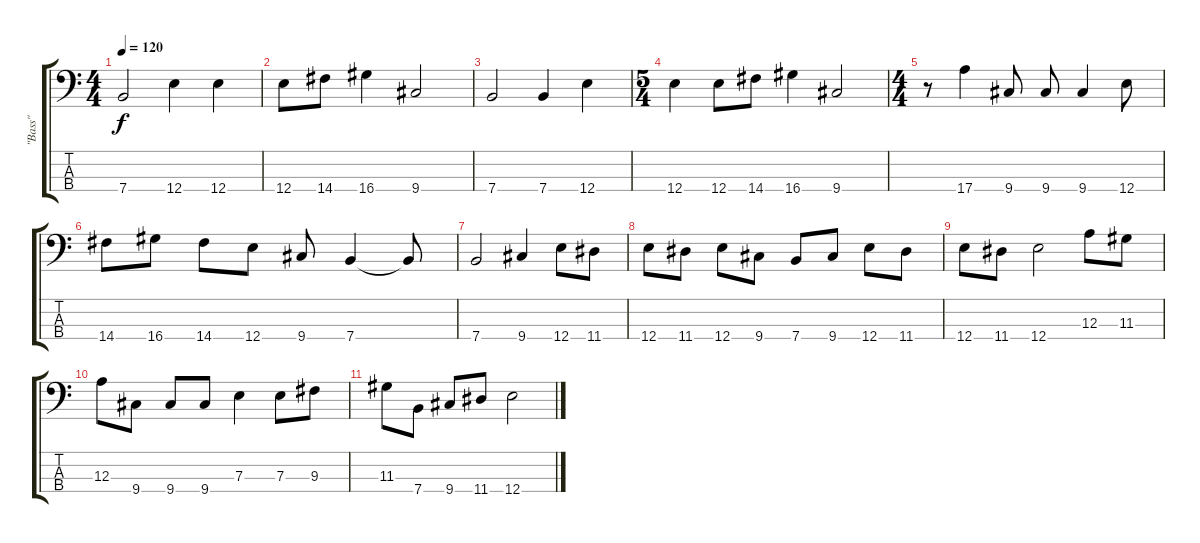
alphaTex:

\track ("\"Bass\"" "\"Bass\"") {instrument slapbass2}
\staff {score tabs}
\tuning (G2 D2 A1 E1) {hide}
\ts (4 4)
\tempo 120
\clef f4
\ks c
7.4.2{dy f instrument slapbass2} 12.4.4 12.4.4 |
12.4.8 14.4.8 16.4.4 9.4.2 |
7.4.2 7.4.4 12.4.4 |
\ts (5 4)
12.4.4 12.4.8 14.4.8 16.4.4 9.4.2 |
\ts (4 4)
r.8 17.4.4 9.4.8 9.4.8 9.4.4 12.4.8 |
14.4.8 16.4.8 14.4.8 12.4.8 9.4.8 7.4.4 7.4{t}.8 |
7.4.2 9.4.4 12.4.8 11.4.8 |
12.4.8 11.4.8 12.4.8 9.4.8 7.4.8 9.4.8 12.4.8 11.4.8 |
12.4.8 11.4.8 12.4.2 12.3.8 11.3.8 |
12.3.8 9.4.8 9.4.8 9.4.8 7.3.4 7.3.8 9.3.8 |
11.3.8 7.4.8 9.4.8 11.4.8 12.4.2
